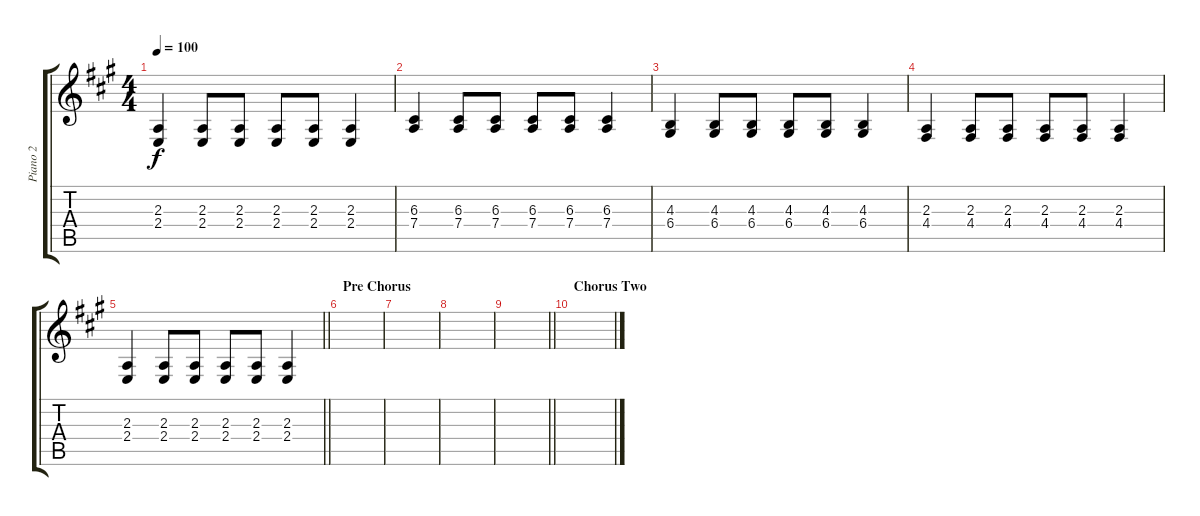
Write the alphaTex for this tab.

\track ("Piano 2" "Piano 2") {instrument acousticgrandpiano}
\staff {score tabs}
\tuning (E4 B3 G3 D3 A2 E2) {hide}
\ts (4 4)
\tempo 100
\clef g2
\ks a
(2.3 2.4).4{dy f} (2.3 2.4).8 (2.3 2.4).8 (2.3 2.4).8 (2.3 2.4).8 (2.3 2.4).4 |
(6.3 7.4).4 (6.3 7.4).8 (6.3 7.4).8 (6.3 7.4).8 (6.3 7.4).8 (6.3 7.4).4 |
(4.3 6.4).4 (4.3 6.4).8 (4.3 6.4).8 (4.3 6.4).8 (4.3 6.4).8 (4.3 6.4).4 |
(2.3 4.4).4 (2.3 4.4).8 (2.3 4.4).8 (2.3 4.4).8 (2.3 4.4).8 (2.3 4.4).4 |
\barLineRight lightlight
(2.3 2.4).4 (2.3 2.4).8 (2.3 2.4).8 (2.3 2.4).8 (2.3 2.4).8 (2.3 2.4).4 |
\section ("" "Pre Chorus")
|
|
|
\barLineRight lightlight
|
\section ("" "Chorus Two")
